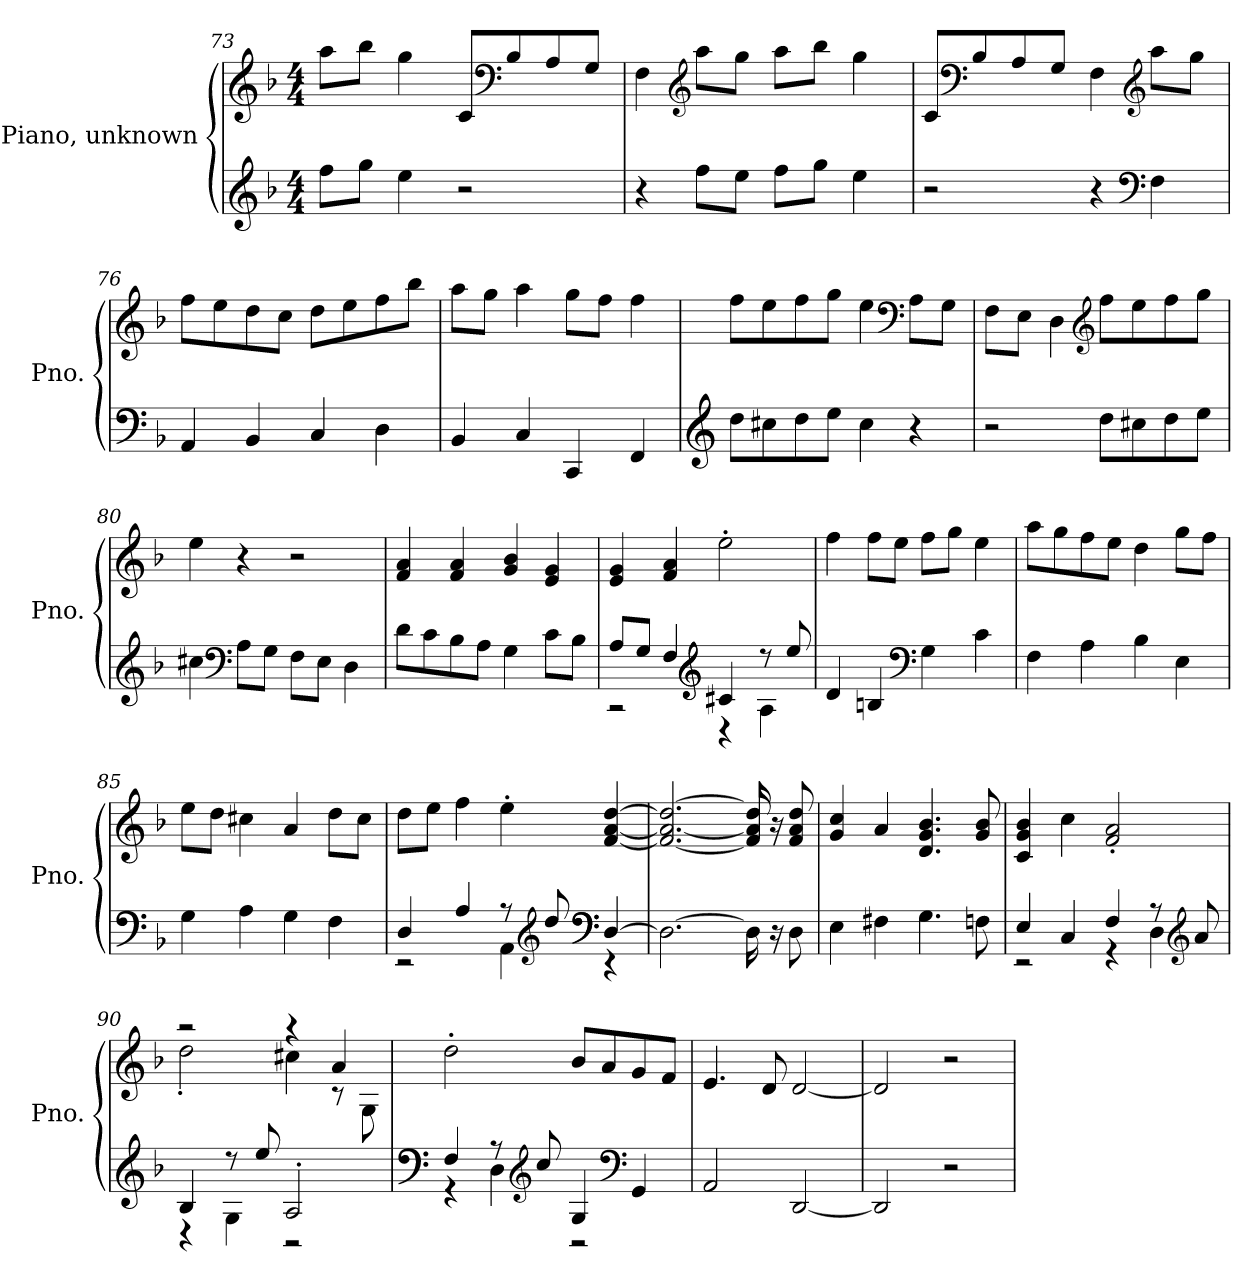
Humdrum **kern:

**kern	**kern
*part1	*part1
*staff2	*staff1
*I"Piano, unknown	*
*I'Pno.	*
*clefG2	*clefG2
*k[b-]	*k[b-]
*M4/4	*M4/4
=73	=73
8ff\L	8aa\L
8gg\J	8bb-\J
4ee\	4gg\
2r	8c/L
*	*clefF4
.	8B-/
.	8A/
.	8G/J
=74	=74
4r	4F\
*	*clefG2
8ff\L	8aa\L
8ee\J	8gg\J
8ff\L	8aa\L
8gg\J	8bb-\J
4ee\	4gg\
=75	=75
2r	8c/L
*	*clefF4
.	8B-/
.	8A/
.	8G/J
4r	4F\
*clefF4	*clefG2
4F\	8aa\L
.	8gg\J
!!LO:LB:g=z
=76	=76
4AA/	8ff\L
.	8ee\
4BB-/	8dd\
.	8cc\J
4C/	8dd\L
.	8ee\
4D\	8ff\
.	8bb-\J
=77	=77
4BB-/	8aa\L
.	8gg\J
4C/	4aa\
4CC/	8gg\L
.	8ff\J
4FF/	4ff\
=78	=78
*clefG2	*
8dd\L	8ff\L
8cc#X\	8ee\
8dd\	8ff\
8ee\J	8gg\J
4cc#\	4ee\
*	*clefF4
4r	8A\L
.	8G\J
=79	=79
2r	8F\L
.	8E\J
.	4D\
*	*clefG2
8dd\L	8ff\L
8cc#X\	8ee\
8dd\	8ff\
8ee\J	8gg\J
=80	=80
4cc#X\	4ee\
*clefF4	*
8A\L	4r
8G\J	.
8F\L	2r
8E\J	.
4D\	.
!!LO:PB:g=z
=81	=81
8d\L	4f/ 4a/
8c\	.
8B-\	4f/ 4a/
8A\J	.
4G\	4g/ 4b-/
8c\L	4e/ 4g/
8B-\J	.
=82	=82
*^	*
8A/L	2r	4e/ 4g/
8G/J	.	.
4F/	.	4f/ 4a/
*clefG2	*	*
4c#X/	4r	2ee'\
8r	4A\	.
8ee/	.	.
*v	*v	*
=83	=83
4d/	4ff\
4Bn/	8ff\L
.	8ee\J
*clefF4	*
4G\	8ff\L
.	8gg\J
4c\	4ee\
=84	=84
4F\	8aa\L
.	8gg\
4A\	8ff\
.	8ee\J
4B-\	4dd\
4E\	8gg\L
.	8ff\J
=85	=85
4G\	8ee\L
.	8dd\J
4A\	4cc#X\
4G\	4a/
4F\	8dd\L
.	8cc#\J
!!LO:LB:g=z
=86	=86
*^	*
4D/	2r	8dd\L
.	.	8ee\J
4A/	.	4ff\
8r	4AA\	4ee'\
*clefG2	*	*
8dd/	.	.
*clefF4	*	*
[4D/	4r	[4f/ [4a/ [4dd/
*v	*v	*
=87	=87
2.D\_	2.f/_ 2.a/_ 2.dd/_
16D\]	16f/] 16a/] 16dd/]
16r	16r
8D\	8f/ 8a/ 8dd/
=88	=88
4E\	4g/ 4cc/
4F#X\	4a/
4.G\	4.d/ 4.g/ 4.b-/
8Fn\	8g/ 8b-/
=89	=89
*^	*
4E/	2r	4c/ 4g/ 4b-/
4C/	.	4cc\
4F/	4r	2f/' 2a/'
8r	4D\	.
*clefG2	*	*
8a/	.	.
=90	=90	=90
*	*	*^
4B-/	4r	2r	2dd'\
8r	4G\	.	.
8ee/	.	.	.
2A'/	2r	4r	4cc#X\
.	.	4a/	8r
.	.	.	8G\
*	*	*v	*v
!!LO:LB:g=z
=91	=91	=91
*clefF4	*	*
4F/	4r	2dd'\
8r	4D\	.
*clefG2	*	*
8cc/	.	.
4G/	2r	8b-/L
.	.	8a/
*clefF4	*	*
4GG/	.	8g/
.	.	8f/J
*v	*v	*
=92	=92
2AA/	4.e/
.	8d/
[2DD/	[2d/
=93	=93
2DD/]	2d/]
2r	2r
=	=
*-	*-
